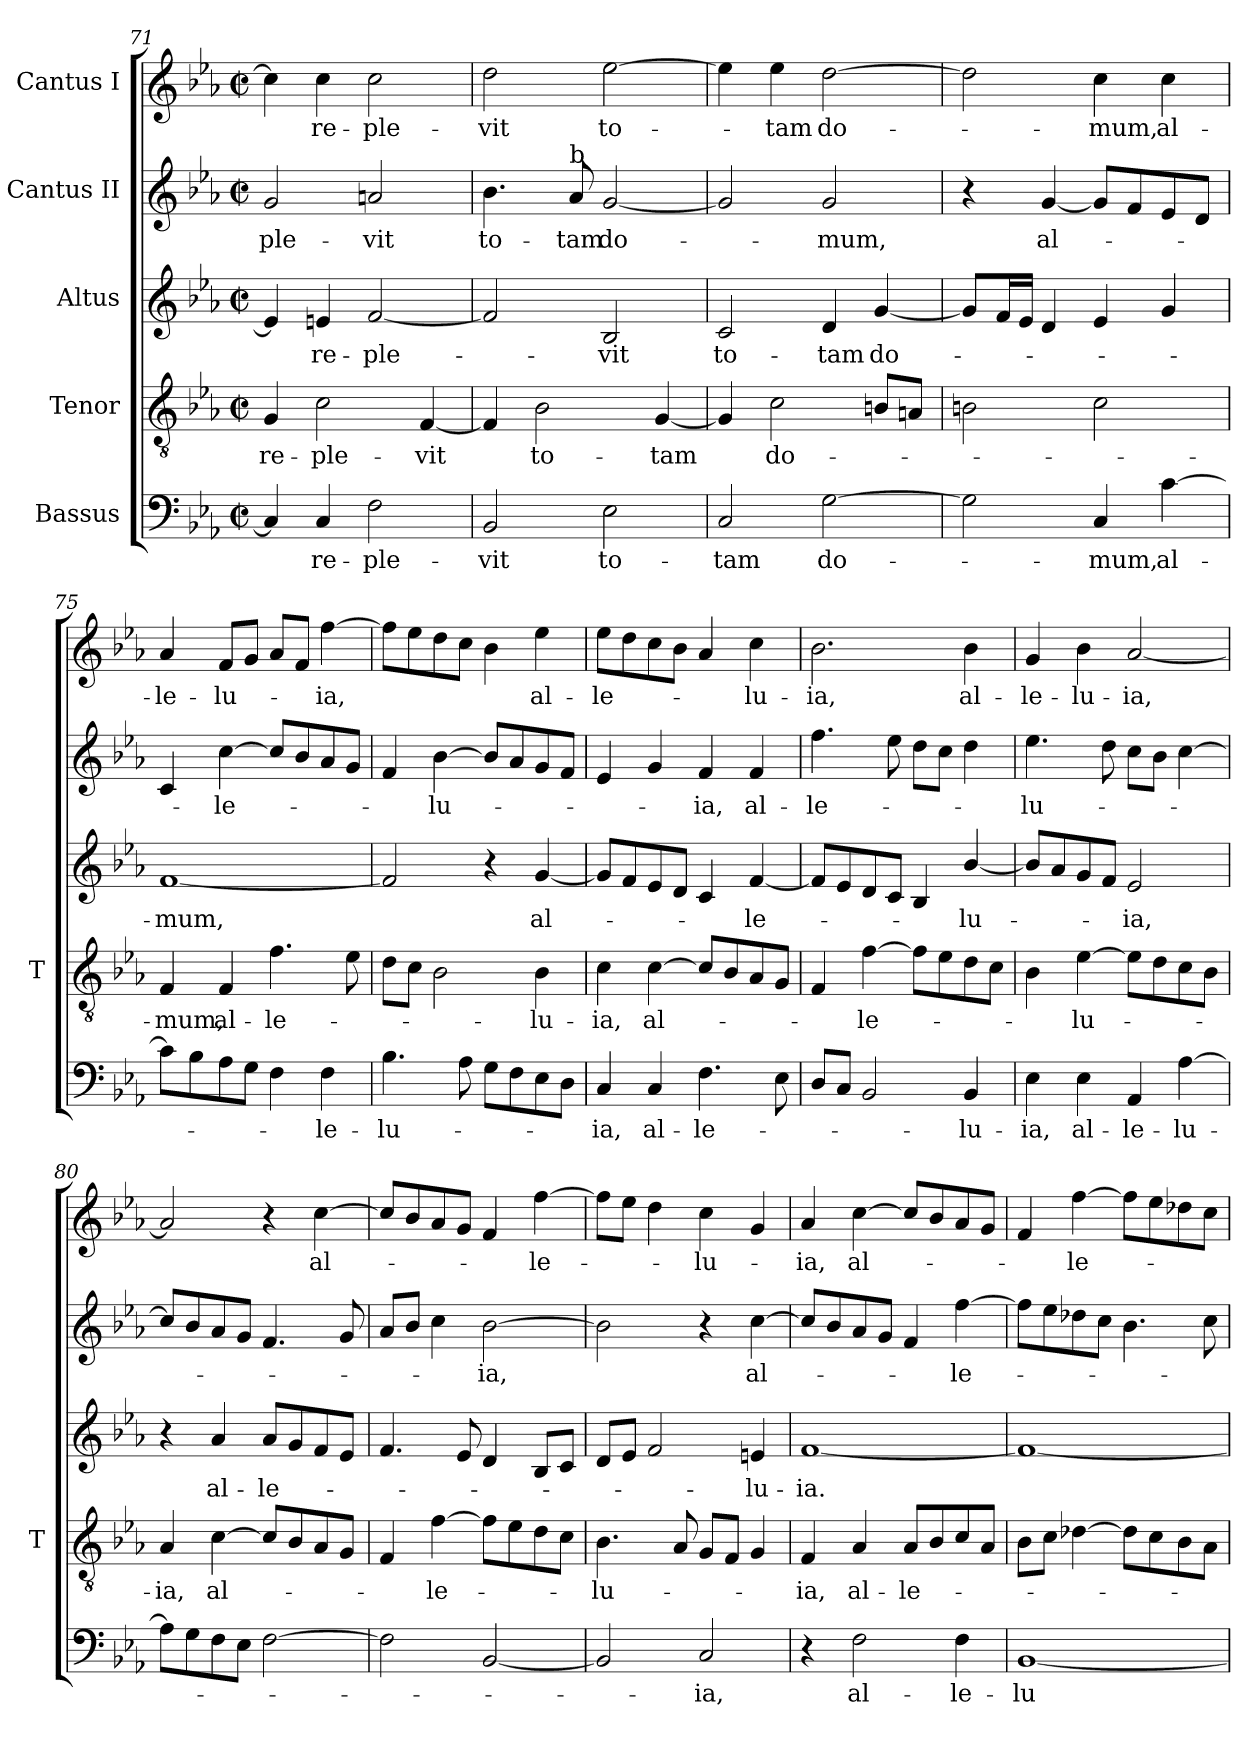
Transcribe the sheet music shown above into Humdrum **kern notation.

**kern	**text	**kern	**text	**kern	**text	**kern	**text	**kern	**text
*part5	*part5	*part4	*part4	*part3	*part3	*part2	*part2	*part1	*part1
*staff5	*staff5	*staff4	*staff4	*staff3	*staff3	*staff2	*staff2	*staff1	*staff1
*I"Bassus	*	*I"Tenor	*	*I"Altus	*	*I"Cantus II	*	*I"Cantus I	*
*	*	*I'T	*	*	*	*	*	*	*
*clefF4	*	*clefGv2	*	*clefG2	*	*clefG2	*	*clefG2	*
*	*	*ITrd7c12	*	*	*	*	*	*	*
*k[b-e-a-]	*	*k[b-e-a-]	*	*k[b-e-a-]	*	*k[b-e-a-]	*	*k[b-e-a-]	*
*E-:	*	*E-:	*	*E-:	*	*E-:	*	*E-:	*
*M2/2	*	*M2/2	*	*M2/2	*	*M2/2	*	*M2/2	*
*met(c|)	*	*met(c|)	*	*met(c|)	*	*met(c|)	*	*met(c|)	*
=71	=71	=71	=71	=71	=71	=71	=71	=71	=71
!	!	!	!LO:LY:b	!	!	!	!LO:LY:b	!	!
4C/]	.	4GG/	re-	4e/]	.	2g/	-ple-	4cc\]	.
!	!LO:LY:b	!	!LO:LY:b	!	!LO:LY:b	!	!	!	!LO:LY:b
4C/	re-	2C\	-ple-	4en/	re-	.	.	4cc\	re-
!	!LO:LY:b	!	!	!	!LO:LY:b	!	!LO:LY:b	!	!LO:LY:b
2F\	-ple-	.	.	[<2f/	-ple-	2an/	-vit	2cc\	-ple-
!	!	!	!LO:LY:b	!	!	!	!	!	!
.	.	[<4FF/	-vit	.	.	.	.	.	.
!!LO:LB:g=z
=72	=72	=72	=72	=72	=72	=72	=72	=72	=72
!	!LO:LY:b	!	!	!	!	!	!LO:LY:b	!	!LO:LY:b
2BB-/	-vit	4FF/]	.	2f/]	.	4.b-\	to-	2dd\	-vit
!	!	!	!LO:LY:b	!	!	!	!	!	!
.	.	2BB-\	to-	.	.	.	.	.	.
!	!	!	!	!	!	!LO:TX:a:t=b	!	!	!
!	!	!	!	!	!	!	!LO:LY:b	!	!
.	.	.	.	.	.	8a-/	-tam	.	.
!	!LO:LY:b	!	!	!	!LO:LY:b	!	!LO:LY:b	!	!LO:LY:b
2E-\	to-	.	.	2B-/	-vit	[<2g/	do-	[>2ee-\	to-
!	!	!	!LO:LY:b	!	!	!	!	!	!
.	.	[<4GG/	-tam	.	.	.	.	.	.
=73	=73	=73	=73	=73	=73	=73	=73	=73	=73
!	!LO:LY:b	!	!	!	!LO:LY:b	!	!	!	!
2C/	-tam	4GG/]	.	2c/	to-	2g/]	.	4ee-\]	.
!	!	!	!LO:LY:b	!	!	!	!	!	!LO:LY:b
.	.	2C\	do-	.	.	.	.	4ee-\	-tam
!	!LO:LY:b	!	!	!	!LO:LY:b	!	!LO:LY:b	!	!LO:LY:b
[>2G\	do-	.	.	4d/	-tam	2g/	-mum,	[>2dd\	do-
!	!	!	!	!	!LO:LY:b	!	!	!	!
.	.	8BBn/L	.	[<4g/	do-	.	.	.	.
.	.	8AAn/J	.	.	.	.	.	.	.
=74	=74	=74	=74	=74	=74	=74	=74	=74	=74
2G\]	.	2BBn\	.	8g/L]	.	4r	.	2dd\]	.
.	.	.	.	16f/L	.	.	.	.	.
.	.	.	.	16e-/JJ	.	.	.	.	.
!	!	!	!	!	!	!	!LO:LY:b	!	!
.	.	.	.	4d/	.	[<4g/	al-	.	.
!	!LO:LY:b	!	!	!	!	!	!	!	!LO:LY:b
4C/	-mum,	2C\	.	4e-/	.	8g/L]	.	4cc\	-mum,
.	.	.	.	.	.	8f/	.	.	.
!	!LO:LY:b	!	!	!	!	!	!	!	!LO:LY:b
[>4c\	al-	.	.	4g/	.	8e-/	.	4cc\	al-
.	.	.	.	.	.	8d/J	.	.	.
=75	=75	=75	=75	=75	=75	=75	=75	=75	=75
!	!	!	!LO:LY:b	!	!LO:LY:b	!	!	!	!LO:LY:b
8c\L]	.	4FF/	-mum,	[<1f	-mum,	4c/	.	4a-/	-le-
8B-\	.	.	.	.	.	.	.	.	.
!	!	!	!LO:LY:b	!	!	!	!LO:LY:b	!	!LO:LY:b
8A-\	.	4FF/	al-	.	.	[>4cc\	-le-	8f/L	-lu-
8G\J	.	.	.	.	.	.	.	8g/J	.
!	!	!	!LO:LY:b	!	!	!	!	!	!
4F\	.	4.F\	-le-	.	.	8cc/L]	.	8a-/L	.
.	.	.	.	.	.	8b-/	.	8f/J	.
!	!LO:LY:b	!	!	!	!	!	!	!	!LO:LY:b
4F\	-le-	.	.	.	.	8a-/	.	[>4ff\	-ia,
.	.	8E-\	.	.	.	8g/J	.	.	.
=76	=76	=76	=76	=76	=76	=76	=76	=76	=76
!	!LO:LY:b	!	!	!	!	!	!	!	!
4.B-\	-lu-	8D\L	.	2f/]	.	4f/	.	8ff\L]	.
.	.	8C\J	.	.	.	.	.	8ee-\	.
!	!	!	!	!	!	!	!LO:LY:b	!	!
.	.	2BB-\	.	.	.	[>4b-\	-lu-	8dd\	.
8A-\	.	.	.	.	.	.	.	8cc\J	.
8G\L	.	.	.	4r	.	8b-/L]	.	4b-\	.
8F\	.	.	.	.	.	8a-/	.	.	.
!	!	!	!LO:LY:b	!	!LO:LY:b	!	!	!	!LO:LY:b
8E-\	.	4BB-\	-lu-	[<4g/	al-	8g/	.	4ee-\	al-
8D\J	.	.	.	.	.	8f/J	.	.	.
!!LO:LB:g=z
=77	=77	=77	=77	=77	=77	=77	=77	=77	=77
!	!LO:LY:b	!	!LO:LY:b	!	!	!	!	!	!LO:LY:b
4C/	-ia,	4C\	-ia,	8g/L]	.	4e-/	.	8ee-\L	-le-
.	.	.	.	8f/	.	.	.	8dd\	.
!	!LO:LY:b	!	!LO:LY:b	!	!	!	!	!	!
4C/	al-	[>4C\	al-	8e-/	.	4g/	.	8cc\	.
.	.	.	.	8d/J	.	.	.	8b-\J	.
!	!LO:LY:b	!	!	!	!	!	!LO:LY:b	!	!
4.F\	-le-	8C/L]	.	4c/	.	4f/	-ia,	4a-/	.
.	.	8BB-/	.	.	.	.	.	.	.
!	!	!	!	!	!LO:LY:b	!	!LO:LY:b	!	!LO:LY:b
.	.	8AA-/	.	[<4f/	-le-	4f/	al-	4cc\	-lu-
8E-\	.	8GG/J	.	.	.	.	.	.	.
=78	=78	=78	=78	=78	=78	=78	=78	=78	=78
!	!	!	!	!	!	!	!LO:LY:b	!	!LO:LY:b
8D/L	.	4FF/	.	8f/L]	.	4.ff\	-le-	2.b-\	-ia,
8C/J	.	.	.	8e-/	.	.	.	.	.
!	!	!	!LO:LY:b	!	!	!	!	!	!
2BB-/	.	[>4F\	-le-	8d/	.	.	.	.	.
.	.	.	.	8c/J	.	8ee-\	.	.	.
.	.	8F\L]	.	4B-/	.	8dd\L	.	.	.
.	.	8E-\	.	.	.	8cc\J	.	.	.
!	!LO:LY:b	!	!	!	!LO:LY:b	!	!	!	!LO:LY:b
4BB-/	-lu-	8D\	.	[<4b-/	-lu-	4dd\	.	4b-\	al-
.	.	8C\J	.	.	.	.	.	.	.
=79	=79	=79	=79	=79	=79	=79	=79	=79	=79
!	!LO:LY:b	!	!	!	!	!	!LO:LY:b	!	!LO:LY:b
4E-\	-ia,	4BB-\	.	8b-/L]	.	4.ee-\	-lu-	4g/	-le-
.	.	.	.	8a-/	.	.	.	.	.
!	!LO:LY:b	!	!LO:LY:b	!	!	!	!	!	!LO:LY:b
4E-\	al-	[>4E-\	-lu-	8g/	.	.	.	4b-\	-lu-
.	.	.	.	8f/J	.	8dd\	.	.	.
!	!LO:LY:b	!	!	!	!LO:LY:b	!	!	!	!LO:LY:b
4AA-/	-le-	8E-\L]	.	2e-/	-ia,	8cc\L	.	[<2a-/	-ia,
.	.	8D\	.	.	.	8b-\J	.	.	.
!	!LO:LY:b	!	!	!	!	!	!	!	!
[>4A-\	-lu-	8C\	.	.	.	[>4cc\	.	.	.
.	.	8BB-\J	.	.	.	.	.	.	.
=80	=80	=80	=80	=80	=80	=80	=80	=80	=80
!	!	!	!LO:LY:b	!	!	!	!	!	!
8A-\L]	.	4AA-/	-ia,	4r	.	8cc/L]	.	2a-/]	.
8G\	.	.	.	.	.	8b-/	.	.	.
!	!	!	!LO:LY:b	!	!LO:LY:b	!	!	!	!
8F\	.	[>4C\	al-	4a-/	al-	8a-/	.	.	.
8E-\J	.	.	.	.	.	8g/J	.	.	.
!	!	!	!	!	!LO:LY:b	!	!	!	!
[>2F\	.	8C/L]	.	8a-/L	-le-	4.f/	.	4r	.
.	.	8BB-/	.	8g/	.	.	.	.	.
!	!	!	!	!	!	!	!	!	!LO:LY:b
.	.	8AA-/	.	8f/	.	.	.	[>4cc\	al-
.	.	8GG/J	.	8e-/J	.	8g/	.	.	.
=81	=81	=81	=81	=81	=81	=81	=81	=81	=81
2F\]	.	4FF/	.	4.f/	.	8a-/L	.	8cc/L]	.
.	.	.	.	.	.	8b-/J	.	8b-/	.
!	!	!	!LO:LY:b	!	!	!	!	!	!
.	.	[>4F\	-le-	.	.	4cc\	.	8a-/	.
.	.	.	.	8e-/	.	.	.	8g/J	.
!	!	!	!	!	!	!	!LO:LY:b	!	!
[<2BB-/	.	8F\L]	.	4d/	.	[>2b-\	-ia,	4f/	.
.	.	8E-\	.	.	.	.	.	.	.
!	!	!	!	!	!	!	!	!	!LO:LY:b
.	.	8D\	.	8B-/L	.	.	.	[>4ff\	-le-
.	.	8C\J	.	8c/J	.	.	.	.	.
!!LO:PB:g=z
=82	=82	=82	=82	=82	=82	=82	=82	=82	=82
!	!	!	!LO:LY:b	!	!	!	!	!	!
2BB-/]	.	4.BB-\	-lu-	8d/L	.	2b-\]	.	8ff\L]	.
.	.	.	.	8e-/J	.	.	.	8ee-\J	.
.	.	.	.	2f/	.	.	.	4dd\	.
.	.	8AA-/	.	.	.	.	.	.	.
!	!LO:LY:b	!	!	!	!	!	!	!	!LO:LY:b
2C/	-ia,	8GG/L	.	.	.	4r	.	4cc\	-lu-
.	.	8FF/J	.	.	.	.	.	.	.
!	!	!	!	!	!LO:LY:b	!	!LO:LY:b	!	!
.	.	4GG/	.	4en/	-lu-	[>4cc\	al-	4g/	.
=83	=83	=83	=83	=83	=83	=83	=83	=83	=83
!	!	!	!LO:LY:b	!	!LO:LY:b	!	!	!	!LO:LY:b
4r	.	4FF/	-ia,	[<1f	-ia.	8cc/L]	.	4a-/	-ia,
.	.	.	.	.	.	8b-/	.	.	.
!	!LO:LY:b	!	!LO:LY:b	!	!	!	!	!	!LO:LY:b
2F\	al-	4AA-/	al-	.	.	8a-/	.	[>4cc\	al-
.	.	.	.	.	.	8g/J	.	.	.
!	!	!	!LO:LY:b	!	!	!	!	!	!
.	.	8AA-/L	-le-	.	.	4f/	.	8cc/L]	.
.	.	8BB-/	.	.	.	.	.	8b-/	.
!	!LO:LY:b	!	!	!	!	!	!LO:LY:b	!	!
4F\	-le-	8C/	.	.	.	[>4ff\	-le-	8a-/	.
.	.	8AA-/J	.	.	.	.	.	8g/J	.
=84	=84	=84	=84	=84	=84	=84	=84	=84	=84
!	!LO:LY:b	!	!	!	!	!	!	!	!
[<1BB-	-lu-	8BB-\L	.	1f_	.	8ff\L]	.	4f/	.
.	.	8C\J	.	.	.	8ee-\	.	.	.
!	!	!	!	!	!	!	!	!	!LO:LY:b
.	.	[>4D-X\	.	.	.	8dd-X\	.	[>4ff\	-le-
.	.	.	.	.	.	8cc\J	.	.	.
.	.	8D-\L]	.	.	.	4.b-\	.	8ff\L]	.
.	.	8C\	.	.	.	.	.	8ee-\	.
.	.	8BB-\	.	.	.	.	.	8dd-X\	.
.	.	8AA-\J	.	.	.	8cc\	.	8cc\J	.
=	=	=	=	=	=	=	=	=	=
*-	*-	*-	*-	*-	*-	*-	*-	*-	*-
